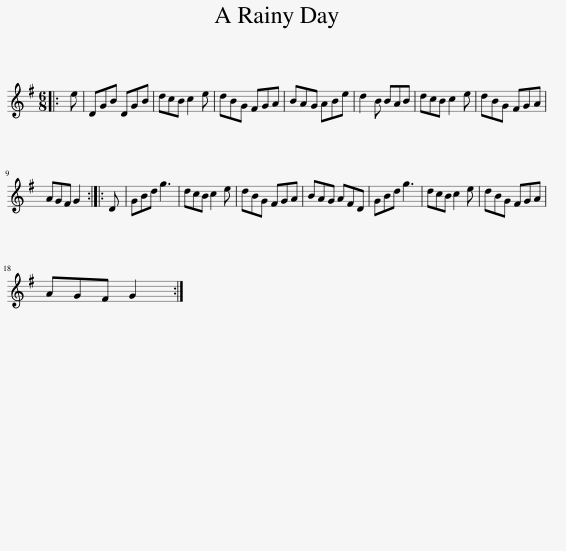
X:1
L:1/8
M:6/8
I:linebreak $
K:G
V:1 treble
V:1
|: e | DGB DGB | dcB c2 e | dBG FGA | BAG ABe | %5
 d2 B BAB | dcB c2 e | dBG FGA |$ AGF G2 :: D | %10
 GBd g3 | dcB c2 e | dBG FGA | BAG AFD | GBd g3 | %15
 dcB c2 e | dBG FGA |$ AGF G2 :| %18
